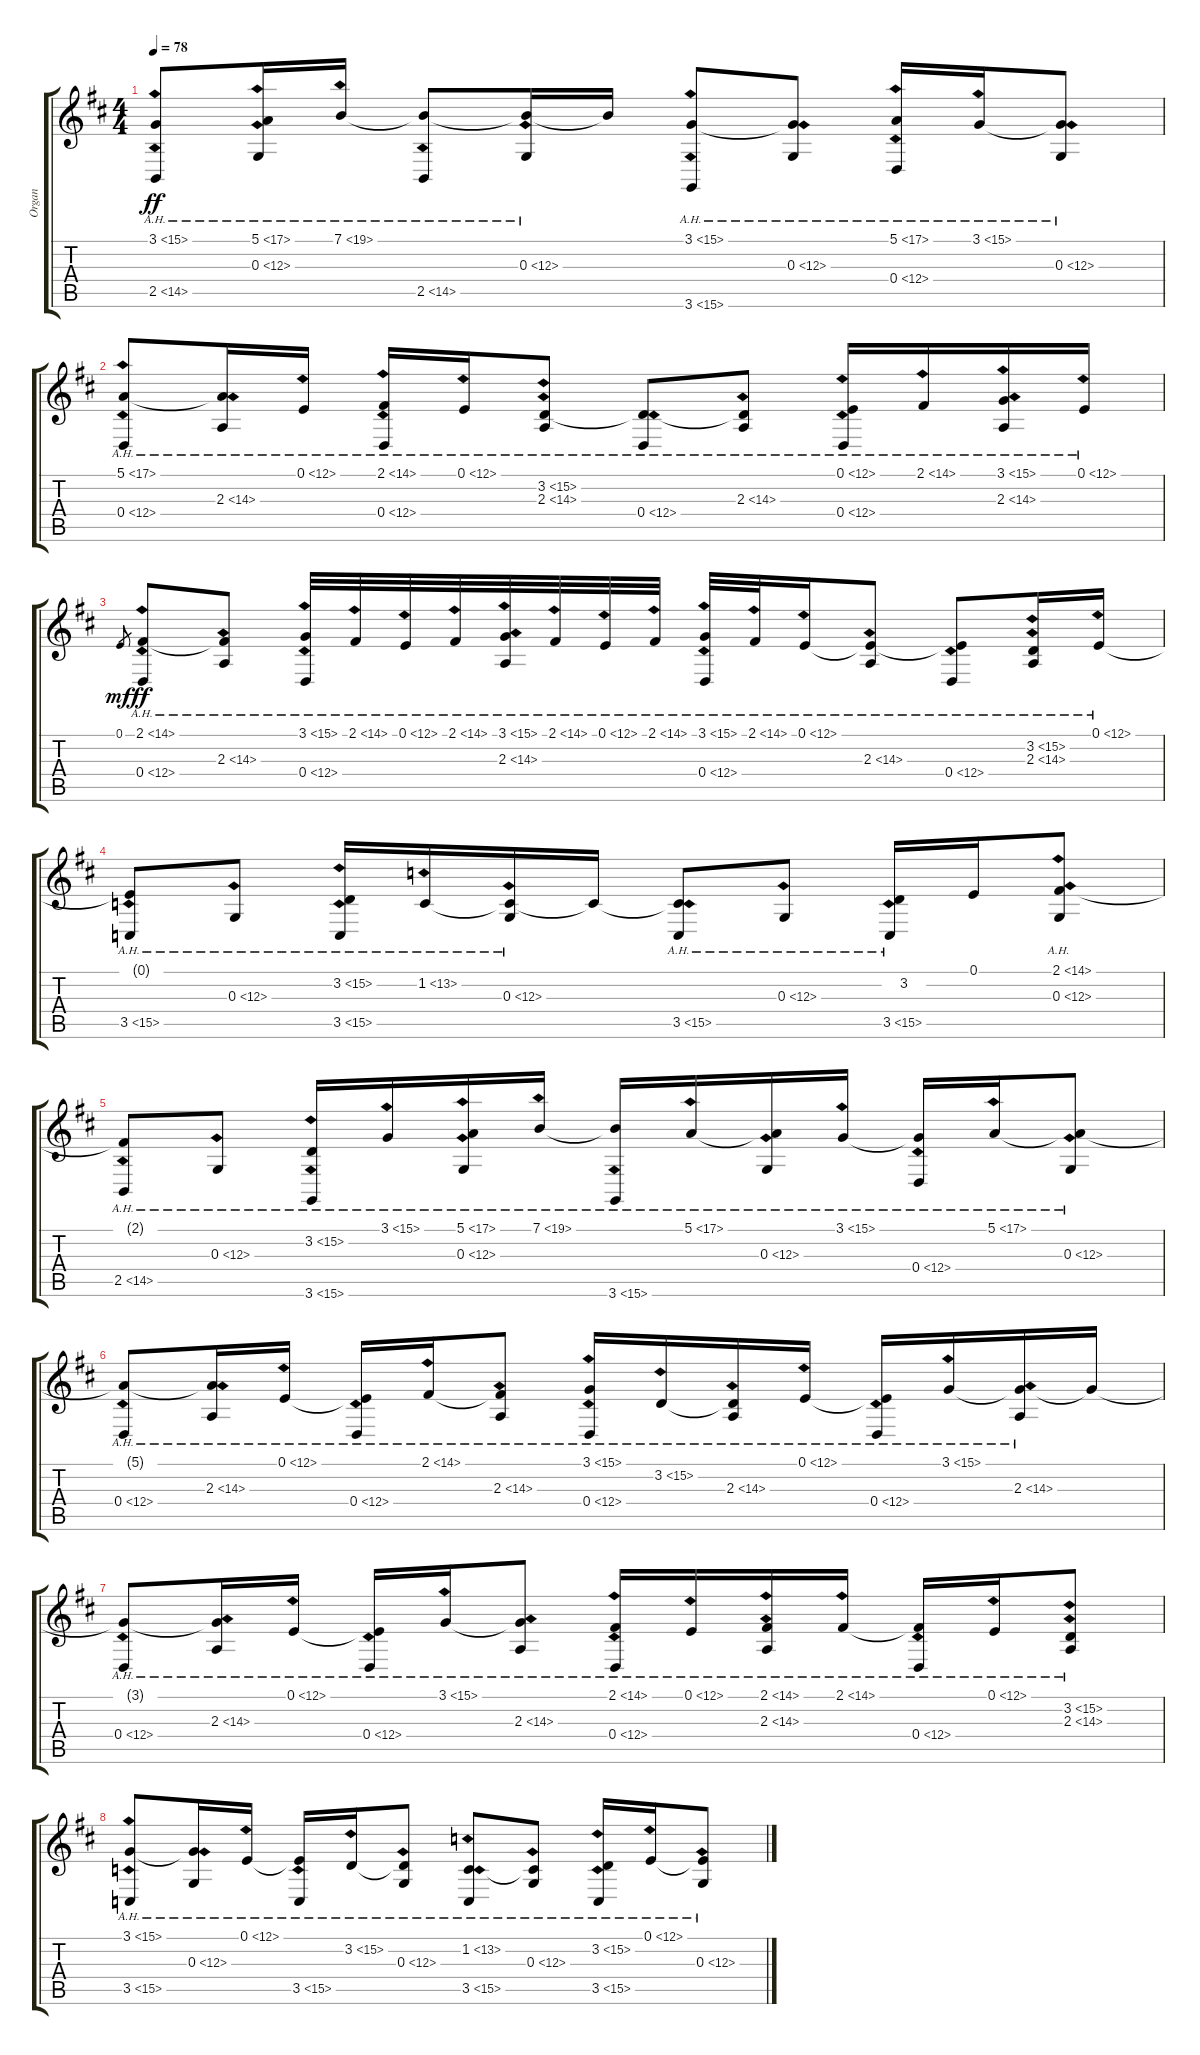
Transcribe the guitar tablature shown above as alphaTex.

\track ("Organ" "Organ") {instrument drawbarorgan}
\staff {score tabs}
\tuning (E4 B3 G3 D3 A2 E2) {hide}
\ts (4 4)
\tempo 78
\clef g2
\ks d
(3.1{ah 12} 2.5{ah 12}).8{dy ff} (5.1{ah 12} 0.3{ah 12}).16 7.1{ah 12}.16 (7.1{t} 2.5{ah 12}).8 (7.1{t} 0.3{ah 12}).16 7.1{t}.16 (3.1{ah 12} 3.6{ah 12}).8 (3.1{t} 0.3{ah 12}).8 (5.1{ah 12} 0.4{ah 12}).16 3.1{ah 12}.16 (3.1{t} 0.3{ah 12}).8 |
(5.1{ah 12} 0.4{ah 12}).8 (5.1{t} 2.3{ah 12}).16 0.1{ah 12}.16 (2.1{ah 12} 0.4{ah 12}).16 0.1{ah 12}.16 (3.2{ah 12} 2.3{ah 12}).8 (3.2{t} 0.4{ah 12}).8 (3.2{t} 2.3{ah 12}).8 (0.1{ah 12} 0.4{ah 12}).16 2.1{ah 12}.16 (3.1{ah 12} 2.3{ah 12}).16 0.1{ah 12}.16 |
0.1.8{gr dy mf} (2.1{ah 12} 0.4{ah 12}).8{dy ff} (2.1{t} 2.3{ah 12}).8 (3.1{ah 12} 0.4{ah 12}).32 2.1{ah 12}.32 0.1{ah 12}.32 2.1{ah 12}.32 (3.1{ah 12} 2.3{ah 12}).32 2.1{ah 12}.32 0.1{ah 12}.32 2.1{ah 12}.32 (3.1{ah 12} 0.4{ah 12}).32 2.1{ah 12}.32 0.1{ah 12}.16 (0.1{t} 2.3{ah 12}).8 (0.1{t} 0.4{ah 12}).8 (3.2{ah 12} 2.3{ah 12}).16 0.1{ah 12}.16 |
(0.1{t} 3.5{ah 12}).8 0.3{ah 12}.8 (3.2{ah 12} 3.5{ah 12}).16 1.2{ah 12}.16 (1.2{t} 0.3{ah 12}).16 1.2{t}.16 (1.2{t} 3.5{ah 12}).8 0.3{ah 12}.8 (3.2 3.5{ah 12}).16 0.1.16 (2.1{ah 12} 0.3{ah 12}).8 |
(2.1{t} 2.5{ah 12}).8 0.3{ah 12}.8 (3.2{ah 12} 3.6{ah 12}).16 3.1{ah 12}.16 (5.1{ah 12} 0.3{ah 12}).16 7.1{ah 12}.16 (7.1{t} 3.6{ah 12}).16 5.1{ah 12}.16 (5.1{t} 0.3{ah 12}).16 3.1{ah 12}.16 (3.1{t} 0.4{ah 12}).16 5.1{ah 12}.16 (5.1{t} 0.3{ah 12}).8 |
(5.1{t} 0.4{ah 12}).8 (5.1{t} 2.3{ah 12}).16 0.1{ah 12}.16 (0.1{t} 0.4{ah 12}).16 2.1{ah 12}.16 (2.1{t} 2.3{ah 12}).8 (3.1{ah 12} 0.4{ah 12}).16 3.2{ah 12}.16 (3.2{t} 2.3{ah 12}).16 0.1{ah 12}.16 (0.1{t} 0.4{ah 12}).16 3.1{ah 12}.16 (3.1{t} 2.3{ah 12}).16 3.1{t}.16 |
(3.1{t} 0.4{ah 12}).8 (3.1{t} 2.3{ah 12}).16 0.1{ah 12}.16 (0.1{t} 0.4{ah 12}).16 3.1{ah 12}.16 (3.1{t} 2.3{ah 12}).8 (2.1{ah 12} 0.4{ah 12}).16 0.1{ah 12}.16 (2.1{ah 12} 2.3{ah 12}).16 2.1{ah 12}.16 (2.1{t} 0.4{ah 12}).16 0.1{ah 12}.16 (3.2{ah 12} 2.3{ah 12}).8 |
(3.1{ah 12} 3.5{ah 12}).8 (3.1{t} 0.3{ah 12}).16 0.1{ah 12}.16 (0.1{t} 3.5{ah 12}).16 3.2{ah 12}.16 (3.2{t} 0.3{ah 12}).8 (1.2{ah 12} 3.5{ah 12}).8 (1.2{t} 0.3{ah 12}).8 (3.2{ah 12} 3.5{ah 12}).16 0.1{ah 12}.16 (0.1{t} 0.3{ah 12}).8
